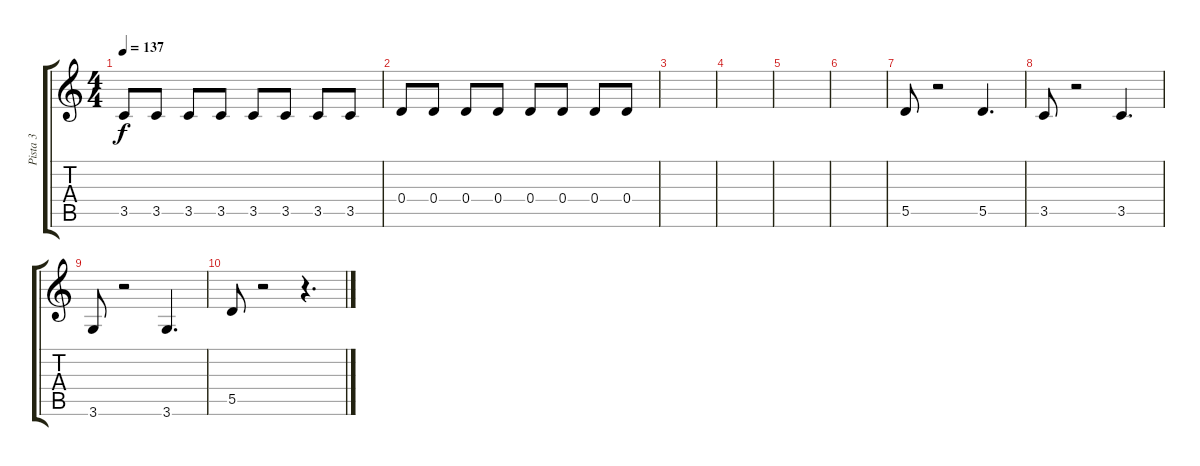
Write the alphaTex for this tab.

\track ("Pista 3" "Pista 3") {instrument overdrivenguitar}
\staff {score tabs}
\tuning (E4 B3 G3 D3 A2 E2) {hide}
\ts (4 4)
\tempo 137
\clef g2
\ks c
3.5.8{dy f} 3.5.8 3.5.8 3.5.8 3.5.8 3.5.8 3.5.8 3.5.8 |
0.4.8 0.4.8 0.4.8 0.4.8 0.4.8 0.4.8 0.4.8 0.4.8 |
|
|
|
|
5.5.8{volume 10 instrument overdrivenguitar} r.2 5.5.4{d} |
3.5.8 r.2 3.5.4{d} |
3.6.8 r.2 3.6.4{d} |
5.5.8 r.2 r.4{d}
